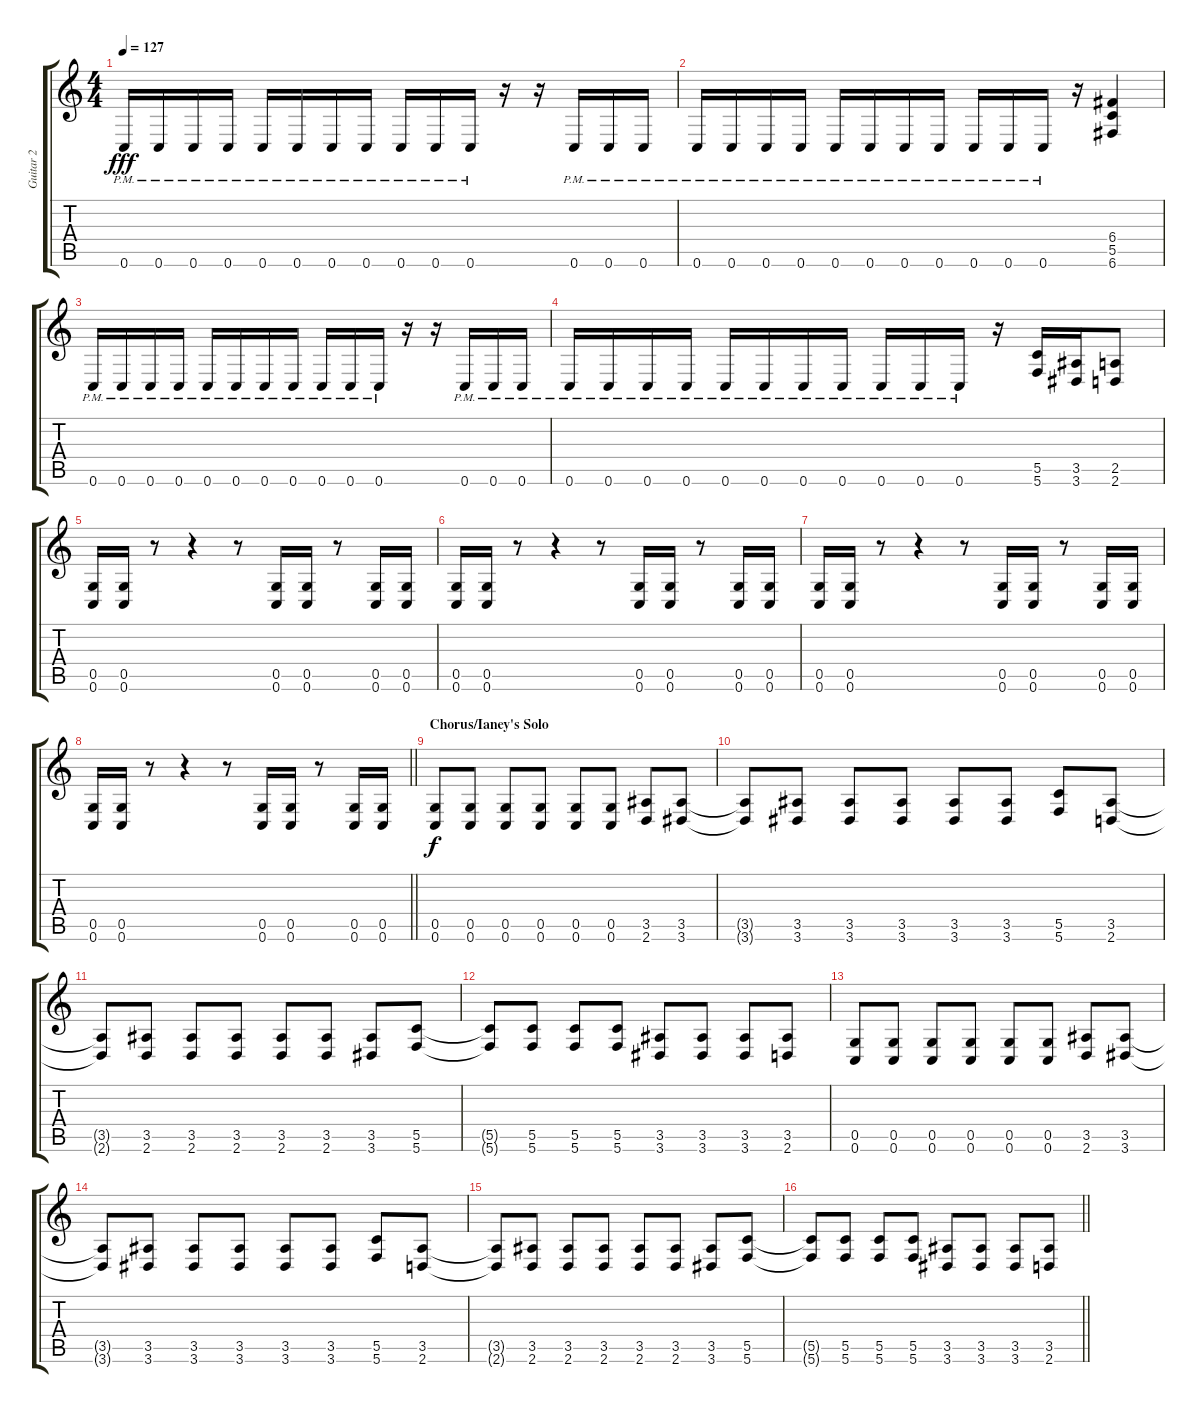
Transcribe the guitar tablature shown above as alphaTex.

\track ("Guitar 2" "Guitar 2") {instrument overdrivenguitar}
\staff {score tabs}
\tuning (D4 A3 F3 C3 G2 C2) {hide}
\ts (4 4)
\tempo 127
\clef g2
\ks c
0.6{pm}.16{dy fff} 0.6{pm}.16 0.6{pm}.16 0.6{pm}.16 0.6{pm}.16 0.6{pm}.16 0.6{pm}.16 0.6{pm}.16 0.6{pm}.16 0.6{pm}.16 0.6{pm}.16 r.16 r.16 0.6{pm}.16 0.6{pm}.16 0.6{pm}.16 |
0.6{pm}.16 0.6{pm}.16 0.6{pm}.16 0.6{pm}.16 0.6{pm}.16 0.6{pm}.16 0.6{pm}.16 0.6{pm}.16 0.6{pm}.16 0.6{pm}.16 0.6{pm}.16 r.16 (6.4 5.5 6.6).4 |
0.6{pm}.16 0.6{pm}.16 0.6{pm}.16 0.6{pm}.16 0.6{pm}.16 0.6{pm}.16 0.6{pm}.16 0.6{pm}.16 0.6{pm}.16 0.6{pm}.16 0.6{pm}.16 r.16 r.16 0.6{pm}.16 0.6{pm}.16 0.6{pm}.16 |
0.6{pm}.16 0.6{pm}.16 0.6{pm}.16 0.6{pm}.16 0.6{pm}.16 0.6{pm}.16 0.6{pm}.16 0.6{pm}.16 0.6{pm}.16 0.6{pm}.16 0.6{pm}.16 r.16 (5.5 5.6).16 (3.5 3.6).16 (2.5 2.6).8 |
(0.5 0.6).16 (0.5 0.6).16 r.8 r.4 r.8 (0.5 0.6).16 (0.5 0.6).16 r.8 (0.5 0.6).16 (0.5 0.6).16 |
(0.5 0.6).16 (0.5 0.6).16 r.8 r.4 r.8 (0.5 0.6).16 (0.5 0.6).16 r.8 (0.5 0.6).16 (0.5 0.6).16 |
(0.5 0.6).16 (0.5 0.6).16 r.8 r.4 r.8 (0.5 0.6).16 (0.5 0.6).16 r.8 (0.5 0.6).16 (0.5 0.6).16 |
\barLineRight lightlight
(0.5 0.6).16 (0.5 0.6).16 r.8 r.4 r.8 (0.5 0.6).16 (0.5 0.6).16 r.8 (0.5 0.6).16 (0.5 0.6).16 |
\section ("" "Chorus/Ianey's Solo")
(0.5 0.6).8{dy f} (0.5 0.6).8 (0.5 0.6).8 (0.5 0.6).8 (0.5 0.6).8 (0.5 0.6).8 (3.5 2.6).8 (3.5 3.6).8 |
(3.5{t} 3.6{t}).8 (3.5 3.6).8 (3.5 3.6).8 (3.5 3.6).8 (3.5 3.6).8 (3.5 3.6).8 (5.5 5.6).8 (3.5 2.6).8 |
(3.5{t} 2.6{t}).8 (3.5 2.6).8 (3.5 2.6).8 (3.5 2.6).8 (3.5 2.6).8 (3.5 2.6).8 (3.5 3.6).8 (5.5 5.6).8 |
(5.5{t} 5.6{t}).8 (5.5 5.6).8 (5.5 5.6).8 (5.5 5.6).8 (3.5 3.6).8 (3.5 3.6).8 (3.5 3.6).8 (3.5 2.6).8 |
(0.5 0.6).8 (0.5 0.6).8 (0.5 0.6).8 (0.5 0.6).8 (0.5 0.6).8 (0.5 0.6).8 (3.5 2.6).8 (3.5 3.6).8 |
(3.5{t} 3.6{t}).8 (3.5 3.6).8 (3.5 3.6).8 (3.5 3.6).8 (3.5 3.6).8 (3.5 3.6).8 (5.5 5.6).8 (3.5 2.6).8 |
(3.5{t} 2.6{t}).8 (3.5 2.6).8 (3.5 2.6).8 (3.5 2.6).8 (3.5 2.6).8 (3.5 2.6).8 (3.5 3.6).8 (5.5 5.6).8 |
\barLineRight lightlight
(5.5{t} 5.6{t}).8 (5.5 5.6).8 (5.5 5.6).8 (5.5 5.6).8 (3.5 3.6).8 (3.5 3.6).8 (3.5 3.6).8 (3.5 2.6).8
